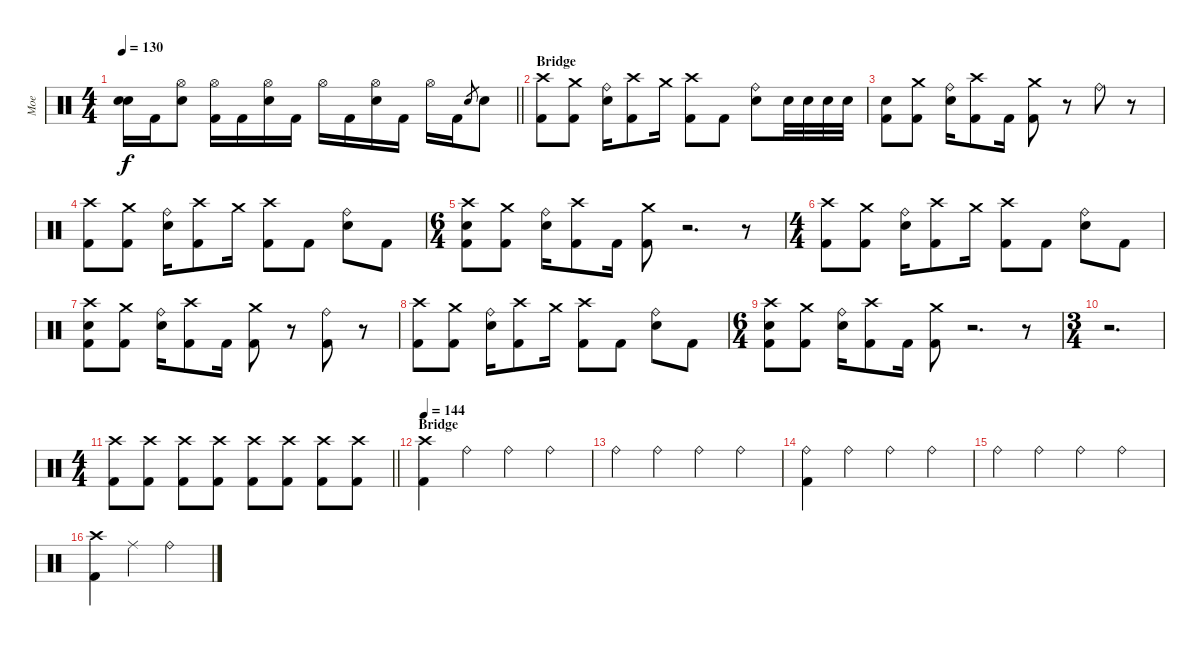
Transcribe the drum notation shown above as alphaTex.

\track ("Moe" "Moe") {instrument percussion}
\staff {score}
\articulation defaults
\ts (4 4)
\tempo 130
\clef neutral
\barLineRight lightlight
\ks c
("Snare (hit)"{t} "Snare (hit)"{t}).16{dy f} "Kick (hit) 2".16 ("Hi-Hat (open)" "Electric Snare (hit)").8 ("Hi-Hat (open)" "Kick (hit) 2").16 "Kick (hit) 2".16 ("Hi-Hat (open)" "Electric Snare (hit)").16 "Kick (hit) 2".16 "Hi-Hat (open)".16 "Kick (hit) 2".16 ("Hi-Hat (open)" "Electric Snare (hit)").16 "Kick (hit) 2".16 "Hi-Hat (open)".16 "Kick (hit) 2".16 "Electric Snare (hit)".8{gr} "Electric Snare (hit)".8 |
\section ("" "Bridge")
("Crash high (hit)" "Kick (hit) 2").8 ("Crash medium (hit)" "Kick (hit) 2").8 ("Ride (bell)" "Electric Snare (hit)").16 ("Crash high (hit)" "Kick (hit) 2").8 "Crash medium (hit)".16 ("Crash high (hit)" "Kick (hit) 2").8 "Kick (hit) 2".8 ("Ride (bell)" "Electric Snare (hit)").8 "Electric Snare (hit)".32 "Electric Snare (hit)".32 "Electric Snare (hit)".32 "Electric Snare (hit)".32 |
("Electric Snare (hit)" "Kick (hit) 2").8 ("Crash medium (hit)" "Kick (hit) 2").8 ("Ride (bell)" "Electric Snare (hit)").16 ("Crash high (hit)" "Kick (hit) 2").8 "Kick (hit) 2".16 ("Crash medium (hit)" "Kick (hit) 2").8 r.8 "Ride (bell)".8 r.8 |
("Crash high (hit)" "Kick (hit) 2").8 ("Crash medium (hit)" "Kick (hit) 2").8 ("Ride (bell)" "Electric Snare (hit)").16 ("Crash high (hit)" "Kick (hit) 2").8 "Crash medium (hit)".16 ("Crash high (hit)" "Kick (hit) 2").8 "Kick (hit) 2".8 ("Ride (bell)" "Electric Snare (hit)").8 "Kick (hit) 2".8 |
\ts (6 4)
("Crash high (hit)" "Electric Snare (hit)" "Kick (hit) 2").8 ("Crash medium (hit)" "Kick (hit) 2").8 ("Ride (bell)" "Electric Snare (hit)").16 ("Crash high (hit)" "Kick (hit) 2").8 "Kick (hit) 2".16 ("Crash medium (hit)" "Kick (hit) 2").8 r.2{d} r.8 |
\ts (4 4)
("Crash high (hit)" "Kick (hit) 2").8 ("Crash medium (hit)" "Kick (hit) 2").8 ("Ride (bell)" "Electric Snare (hit)").16 ("Crash high (hit)" "Kick (hit) 2").8 "Crash medium (hit)".16 ("Crash high (hit)" "Kick (hit) 2").8 "Kick (hit) 2".8 ("Ride (bell)" "Electric Snare (hit)").8 "Kick (hit) 2".8 |
("Crash high (hit)" "Electric Snare (hit)" "Kick (hit) 2").8 ("Crash medium (hit)" "Kick (hit) 2").8 ("Ride (bell)" "Electric Snare (hit)").16 ("Crash high (hit)" "Kick (hit) 2").8 "Kick (hit) 2".16 ("Crash medium (hit)" "Kick (hit) 2").8 r.8 ("Ride (bell)" "Kick (hit) 2").8 r.8 |
("Crash high (hit)" "Kick (hit) 2").8 ("Crash medium (hit)" "Kick (hit) 2").8 ("Ride (bell)" "Electric Snare (hit)").16 ("Crash high (hit)" "Kick (hit) 2").8 "Crash medium (hit)".16 ("Crash high (hit)" "Kick (hit) 2").8 "Kick (hit) 2".8 ("Ride (bell)" "Electric Snare (hit)").8 "Kick (hit) 2".8 |
\ts (6 4)
("Crash high (hit)" "Electric Snare (hit)" "Kick (hit) 2").8 ("Crash medium (hit)" "Kick (hit) 2").8 ("Ride (bell)" "Electric Snare (hit)").16 ("Crash high (hit)" "Kick (hit) 2").8 "Kick (hit) 2".16 ("Crash medium (hit)" "Kick (hit) 2").8 r.2{d} r.8 |
\ts (3 4)
r.2{d} |
\ts (4 4)
\barLineRight lightlight
("Crash high (hit)" "Kick (hit) 2").8 ("Crash high (hit)" "Kick (hit) 2").8 ("Crash high (hit)" "Kick (hit) 2").8 ("Crash high (hit)" "Kick (hit) 2").8 ("Crash high (hit)" "Kick (hit) 2").8 ("Crash high (hit)" "Kick (hit) 2").8 ("Crash high (hit)" "Kick (hit) 2").8 ("Crash high (hit)" "Kick (hit) 2").8 |
\section ("" "Bridge")
\tempo 144
("Crash high (hit)" "Kick (hit) 2").4 "Ride (bell)".4 "Ride (bell)".4 "Ride (bell)".4 |
"Ride (bell)".4 "Ride (bell)".4 "Ride (bell)".4 "Ride (bell)".4 |
("Ride (bell)" "Kick (hit) 2").4 "Ride (bell)".4 "Ride (bell)".4 "Ride (bell)".4 |
"Ride (bell)".4 "Ride (bell)".4 "Ride (bell)".4 "Ride (bell)".4 |
("Crash high (hit)" "Kick (hit) 2").4 "Ride (middle)".4 "Ride (bell)".2
